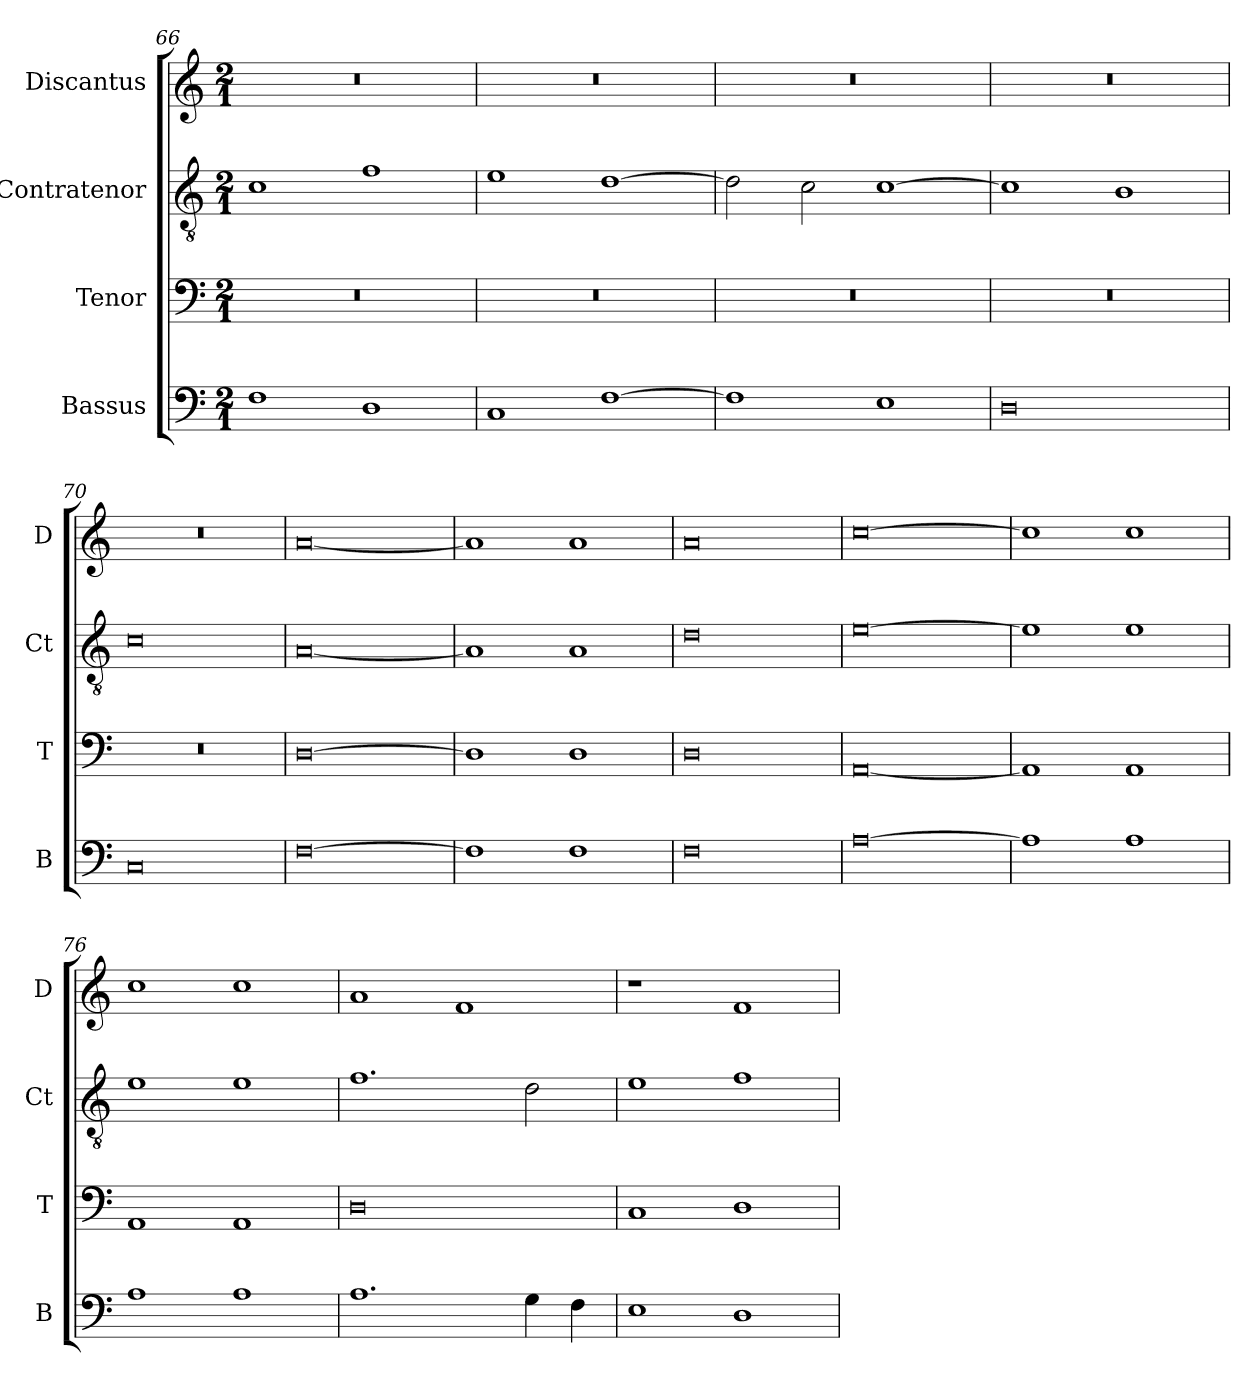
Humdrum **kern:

**kern	**kern	**kern	**kern
*part4	*part3	*part2	*part1
*staff4	*staff3	*staff2	*staff1
*I"Bassus	*I"Tenor	*I"Contratenor	*I"Discantus
*I'B	*I'T	*I'Ct	*I'D
*clefF4	*clefF4	*clefGv2	*clefG2
*k[]	*k[]	*k[]	*k[]
*M2/1	*M2/1	*M2/1	*M2/1
=66	=66	=66	=66
1F	0r	1c	0r
1D	.	1f	.
=67	=67	=67	=67
1C	0r	1e	0r
[1F	.	[1d	.
=68	=68	=68	=68
1F]	0r	2d\]	0r
.	.	2c\	.
1E	.	[1c	.
=69	=69	=69	=69
0D	0r	1c]	0r
.	.	1B	.
=70	=70	=70	=70
0C	0r	0c	0r
=71	=71	=71	=71
[0F	[0D	[0A	[0a
=72	=72	=72	=72
1F]	1D]	1A]	1a]
1F	1D	1A	1a
=73	=73	=73	=73
0F	0D	0d	0a
=74	=74	=74	=74
[0A	[0AA	[0e	[0cc
=75	=75	=75	=75
1A]	1AA]	1e]	1cc]
1A	1AA	1e	1cc
=76	=76	=76	=76
1A	1AA	1e	1cc
1A	1AA	1e	1cc
=77	=77	=77	=77
1.A	0D	1.f	1a
.	.	.	1f
4G\	.	2d\	.
4F\	.	.	.
=78	=78	=78	=78
1E	1C	1e	1r
1D	1D	1f	1f
=	=	=	=
*-	*-	*-	*-
